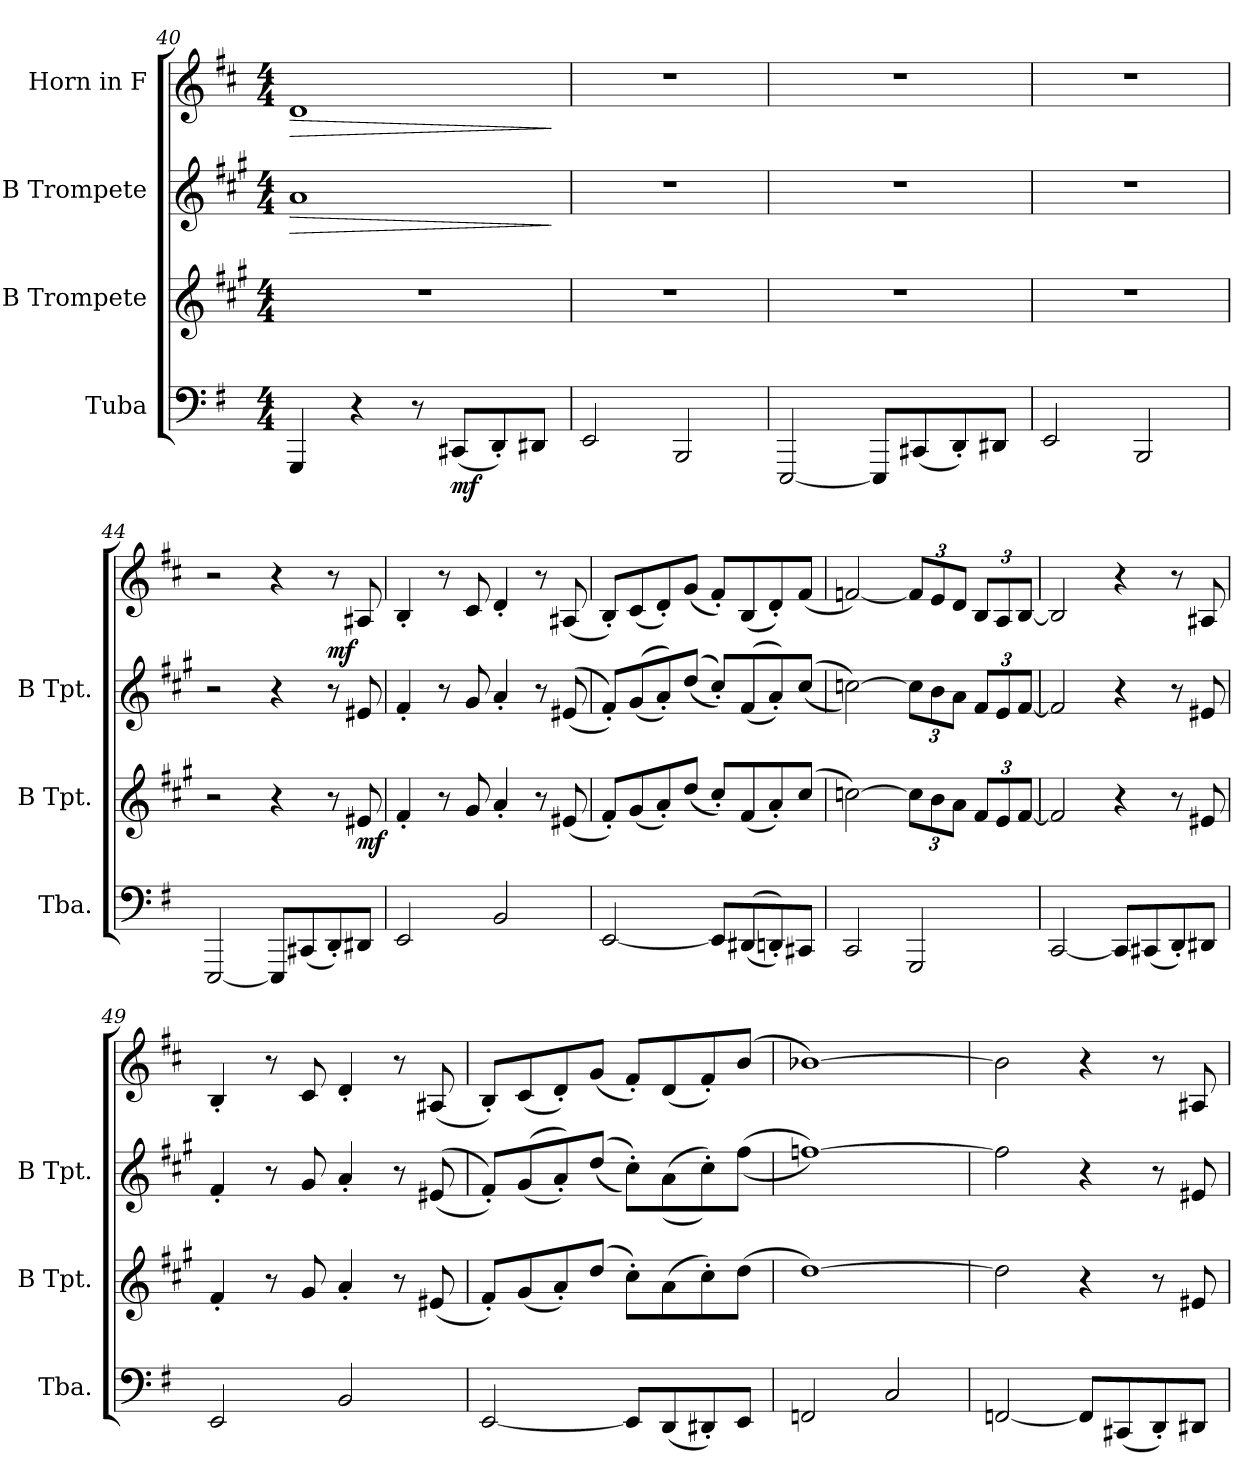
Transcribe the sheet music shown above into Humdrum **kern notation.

**kern	**dynam	**kern	**dynam	**kern	**dynam	**kern	**dynam
*part4	*part4	*part3	*part3	*part2	*part2	*part1	*part1
*staff4	*staff4	*staff3	*staff3	*staff2	*staff2	*staff1	*staff1
*I"Tuba	*	*I"B Trompete	*	*I"B Trompete	*	*I"Horn in F	*
*I'Tba.	*	*I'B Tpt.	*	*I'B Tpt.	*	*	*
!!LO:PB:g=z
*clefF4	*	*clefG2	*	*clefG2	*	*clefG2	*
*	*	*ITrd1c2	*	*ITrd1c2	*	*ITrd4c7	*
*k[f#]	*	*k[f#]	*	*k[f#]	*	*k[f#]	*
*M4/4	*	*M4/4	*	*M4/4	*	*M4/4	*
=40	=40	=40	=40	=40	=40	=40	=40
!	!	!	!	!	!LO:HP:b	!	!LO:HP:b
4GGG/	.	1r	.	1g	>	1G	>
4r	.	.	.	.	.	.	.
8r	.	.	.	.	.	.	.
!	!LO:DY:b	!	!	!	!	!	!
(8CC#X/L	mf	.	.	.	.	.	.
8DD'/)	.	.	.	.	.	.	.
8DD#X/J	.	.	.	.	.	.	.
.	.	.	.	.	]	.	]
=41	=41	=41	=41	=41	=41	=41	=41
2EE/	.	1r	.	1r	.	1r	.
2BBB/	.	.	.	.	.	.	.
=42	=42	=42	=42	=42	=42	=42	=42
[2EEE/	.	1r	.	1r	.	1r	.
8EEE/L]	.	.	.	.	.	.	.
(8CC#X/	.	.	.	.	.	.	.
8DD'/)	.	.	.	.	.	.	.
8DD#X/J	.	.	.	.	.	.	.
=43	=43	=43	=43	=43	=43	=43	=43
2EE/	.	1r	.	1r	.	1r	.
2BBB/	.	.	.	.	.	.	.
=44	=44	=44	=44	=44	=44	=44	=44
[2EEE/	.	2r	.	2r	.	2r	.
8EEE/L]	.	4r	.	4r	.	4r	.
(8CC#X/	.	.	.	.	.	.	.
!	!	!	!	!	!	!	!LO:DY:b
8DD'/)	.	8r	.	8r	.	8r	mf
!	!	!	!LO:DY:b	!	!LO:DY:b	!	!
!	!	!	!	!	!LO:DY:n=1:b	!	!
8DD#X/J	.	8d#X/	mf	8d#X/	mf mf	8D#X/	.
!!LO:LB:g=z
=45	=45	=45	=45	=45	=45	=45	=45
2EE/	.	4e'/	.	4e'/	.	4E'/	.
.	.	8r	.	8r	.	8r	.
.	.	8f#/	.	8f#/	.	8F#/	.
2BB/	.	4g'/	.	4g'/	.	4G'/	.
.	.	8r	.	8r	.	8r	.
.	.	(8d#X/	.	((8d#X/	.	(8D#X/	.
=46	=46	=46	=46	=46	=46	=46	=46
[2EE/	.	8e'/L)	.	8e'/L))	.	8E'/L)	.
.	.	(8f#/	.	((8f#/	.	(8F#/	.
.	.	8g'/)	.	8g'/))	.	8G'/)	.
.	.	(8cc/J	.	((8cc/J	.	(8c/J	.
8EE/L]	.	8b'/L)	.	8b'/L))	.	8B'/L)	.
((8DD#X/	.	(8e/	.	((8e/	.	(8E/	.
8DDn'/))	.	8g'/)	.	8g'/))	.	8G'/)	.
8CC#X/J	.	(8b/J	.	((8b/J	.	(8B/J	.
=47	=47	=47	=47	=47	=47	=47	=47
2CC/	.	[2b-X\)	.	[2b-X\))	.	[2B-X/)	.
*	*	*Xbrackettup	*	*Xbrackettup	*	*Xbrackettup	*
2GGG/	.	12b-\L]	.	12b-\L]	.	12B-/L]	.
.	.	12a\	.	12a\	.	12A/	.
.	.	12g\J	.	12g\J	.	12G/J	.
.	.	12e/L	.	12e/L	.	12E/L	.
.	.	12d/	.	12d/	.	12D/	.
.	.	[12e/J	.	[12e/J	.	[12E/J	.
=48	=48	=48	=48	=48	=48	=48	=48
[2CC/	.	2e/]	.	2e/]	.	2E/]	.
8CC/L]	.	4r	.	4r	.	4r	.
(8CC#X/	.	.	.	.	.	.	.
8DD'/)	.	8r	.	8r	.	8r	.
8DD#X/J	.	8d#X/	.	8d#X/	.	8D#X/	.
!!LO:LB:g=z
=49	=49	=49	=49	=49	=49	=49	=49
2EE/	.	4e'/	.	4e'/	.	4E'/	.
.	.	8r	.	8r	.	8r	.
.	.	8f#/	.	8f#/	.	8F#/	.
2BB/	.	4g'/	.	4g'/	.	4G'/	.
.	.	8r	.	8r	.	8r	.
.	.	(8d#X/	.	((8d#X/	.	(8D#X/	.
=50	=50	=50	=50	=50	=50	=50	=50
[2EE/	.	8e'/L)	.	8e'/L))	.	8E'/L)	.
.	.	(8f#/	.	((8f#/	.	(8F#/	.
.	.	8g'/)	.	8g'/))	.	8G'/)	.
.	.	(8cc/J	.	((8cc/J	.	(8c/J	.
8EE/L]	.	8b'\L)	.	8b'\L))	.	8B'/L)	.
(8DD/	.	(8g\	.	((8g\	.	(8G/	.
8DD#X'/)	.	8b'\)	.	8b'\))	.	8B'/)	.
8EE/J	.	(8cc\J	.	((8ee\J	.	(8e/J	.
=51	=51	=51	=51	=51	=51	=51	=51
2FFn/	.	[1cc)	.	[1ee-X))	.	[1e-X)	.
2C/	.	.	.	.	.	.	.
=52	=52	=52	=52	=52	=52	=52	=52
[2FFn/	.	2cc\]	.	2ee-\]	.	2e-\]	.
8FF/L]	.	4r	.	4r	.	4r	.
(8CC#X/	.	.	.	.	.	.	.
8DD'/)	.	8r	.	8r	.	8r	.
8DD#X/J	.	8d#X/	.	8d#X/	.	8D#X/	.
=	=	=	=	=	=	=	=
*-	*-	*-	*-	*-	*-	*-	*-
